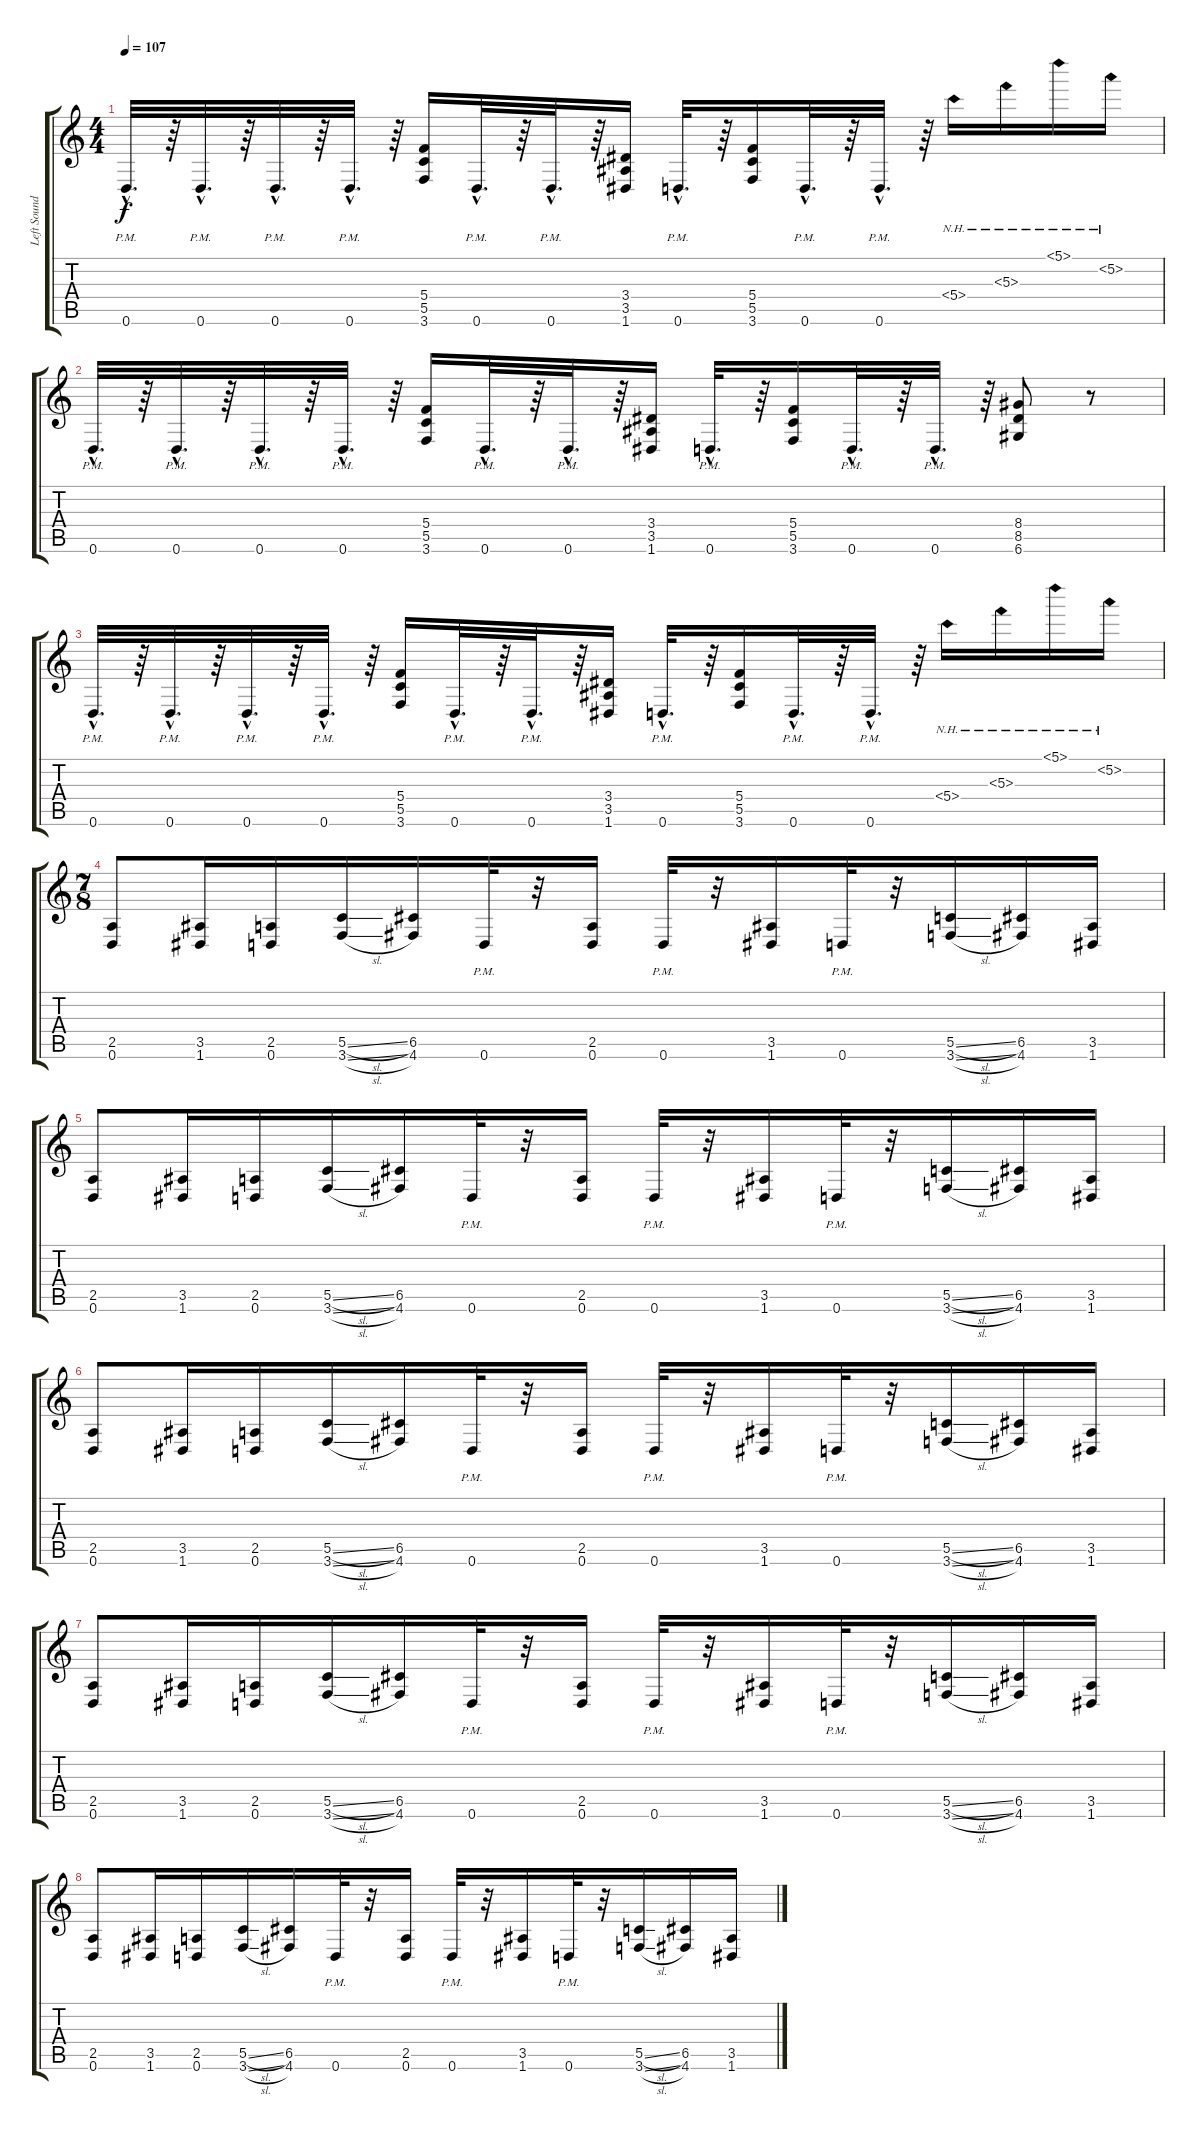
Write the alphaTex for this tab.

\track ("Left Sound" "Left Sound") {instrument distortionguitar}
\staff {score tabs}
\tuning (D4 A3 F3 C3 G2 D2) {hide}
\ts (4 4)
\tempo 107
\clef g2
\ks c
0.6{hac pm}.32{d dy f} r.64 0.6{hac pm}.32{d} r.64 0.6{hac pm}.32{d} r.64 0.6{hac pm}.32{d} r.64 (5.4 5.5 3.6).16 0.6{hac pm}.32{d} r.64 0.6{hac pm}.32{d} r.64 (3.4 3.5 1.6).16 0.6{hac pm}.32{d} r.64 (5.4 5.5 3.6).16 0.6{hac pm}.32{d} r.64 0.6{hac pm}.32{d} r.64 5.4{nh}.16 5.3{nh}.16 5.1{nh}.16 5.2{nh}.16 |
0.6{hac pm}.32{d} r.64 0.6{hac pm}.32{d} r.64 0.6{hac pm}.32{d} r.64 0.6{hac pm}.32{d} r.64 (5.4 5.5 3.6).16 0.6{hac pm}.32{d} r.64 0.6{hac pm}.32{d} r.64 (3.4 3.5 1.6).16 0.6{hac pm}.32{d} r.64 (5.4 5.5 3.6).16 0.6{hac pm}.32{d} r.64 0.6{hac pm}.32{d} r.64 (8.4 8.5 6.6).8 r.8 |
0.6{hac pm}.32{d} r.64 0.6{hac pm}.32{d} r.64 0.6{hac pm}.32{d} r.64 0.6{hac pm}.32{d} r.64 (5.4 5.5 3.6).16 0.6{hac pm}.32{d} r.64 0.6{hac pm}.32{d} r.64 (3.4 3.5 1.6).16 0.6{hac pm}.32{d} r.64 (5.4 5.5 3.6).16 0.6{hac pm}.32{d} r.64 0.6{hac pm}.32{d} r.64 5.4{nh}.16 5.3{nh}.16 5.1{nh}.16 5.2{nh}.16 |
\ts (7 8)
(2.5 0.6).8 (3.5 1.6).16 (2.5 0.6).16 (5.5{sl} 3.6{sl}).16 (6.5 4.6).16 0.6{pm}.32 r.32 (2.5 0.6).16 0.6{pm}.32 r.32 (3.5 1.6).16 0.6{pm}.32 r.32 (5.5{sl} 3.6{sl}).16 (6.5 4.6).16 (3.5 1.6).16 |
(2.5 0.6).8 (3.5 1.6).16 (2.5 0.6).16 (5.5{sl} 3.6{sl}).16 (6.5 4.6).16 0.6{pm}.32 r.32 (2.5 0.6).16 0.6{pm}.32 r.32 (3.5 1.6).16 0.6{pm}.32 r.32 (5.5{sl} 3.6{sl}).16 (6.5 4.6).16 (3.5 1.6).16 |
(2.5 0.6).8 (3.5 1.6).16 (2.5 0.6).16 (5.5{sl} 3.6{sl}).16 (6.5 4.6).16 0.6{pm}.32 r.32 (2.5 0.6).16 0.6{pm}.32 r.32 (3.5 1.6).16 0.6{pm}.32 r.32 (5.5{sl} 3.6{sl}).16 (6.5 4.6).16 (3.5 1.6).16 |
(2.5 0.6).8 (3.5 1.6).16 (2.5 0.6).16 (5.5{sl} 3.6{sl}).16 (6.5 4.6).16 0.6{pm}.32 r.32 (2.5 0.6).16 0.6{pm}.32 r.32 (3.5 1.6).16 0.6{pm}.32 r.32 (5.5{sl} 3.6{sl}).16 (6.5 4.6).16 (3.5 1.6).16 |
(2.5 0.6).8 (3.5 1.6).16 (2.5 0.6).16 (5.5{sl} 3.6{sl}).16 (6.5 4.6).16 0.6{pm}.32 r.32 (2.5 0.6).16 0.6{pm}.32 r.32 (3.5 1.6).16 0.6{pm}.32 r.32 (5.5{sl} 3.6{sl}).16 (6.5 4.6).16 (3.5 1.6).16
